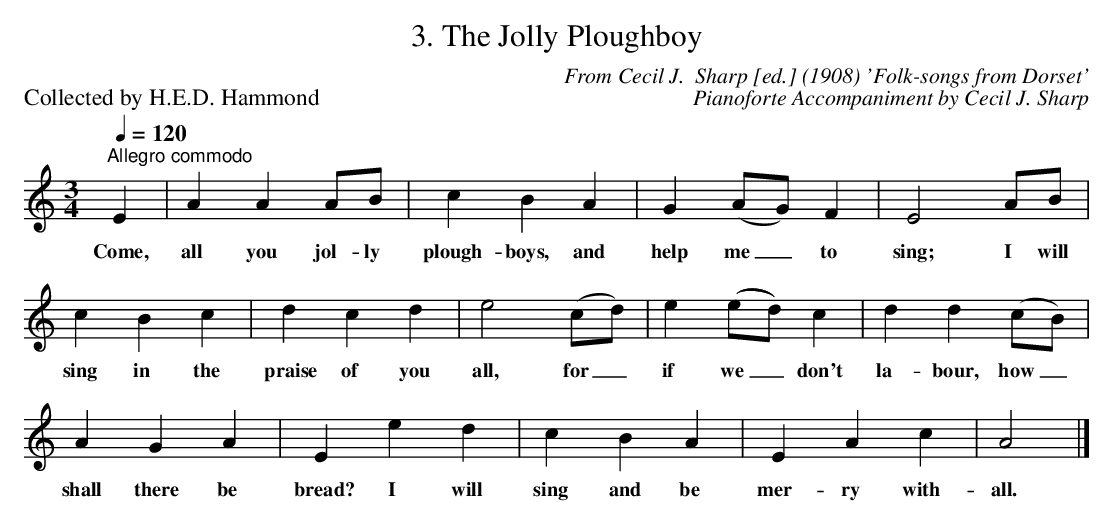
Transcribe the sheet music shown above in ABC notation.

X:1
T:3. The Jolly Ploughboy
C:From Cecil J.  Sharp [ed.] (1908) 'Folk-songs from Dorset'
P:Collected by H.E.D. Hammond
C:Pianoforte Accompaniment by Cecil J. Sharp
L:1/4
Q:1/4=120
M:3/4
K:Aaeo
"^Allegro commodo" E | A A A/B/ | c B A | G (A/G/) F | E2 A/B/ |$ c B c | d c d | e2 (c/d/) |
w: Come,|all you jol- ly|plough- boys, and|help me _ to|sing; I will|sing in the|praise of you|all, for _|
e ((e/d/)) c | d d (c/B/) |$ A G A | E e d | c B A | E A c | A2 |]
w: if we _ don't|la- bour, how _|shall there be|bread? I will|sing and be|mer- ry with-|all.|
